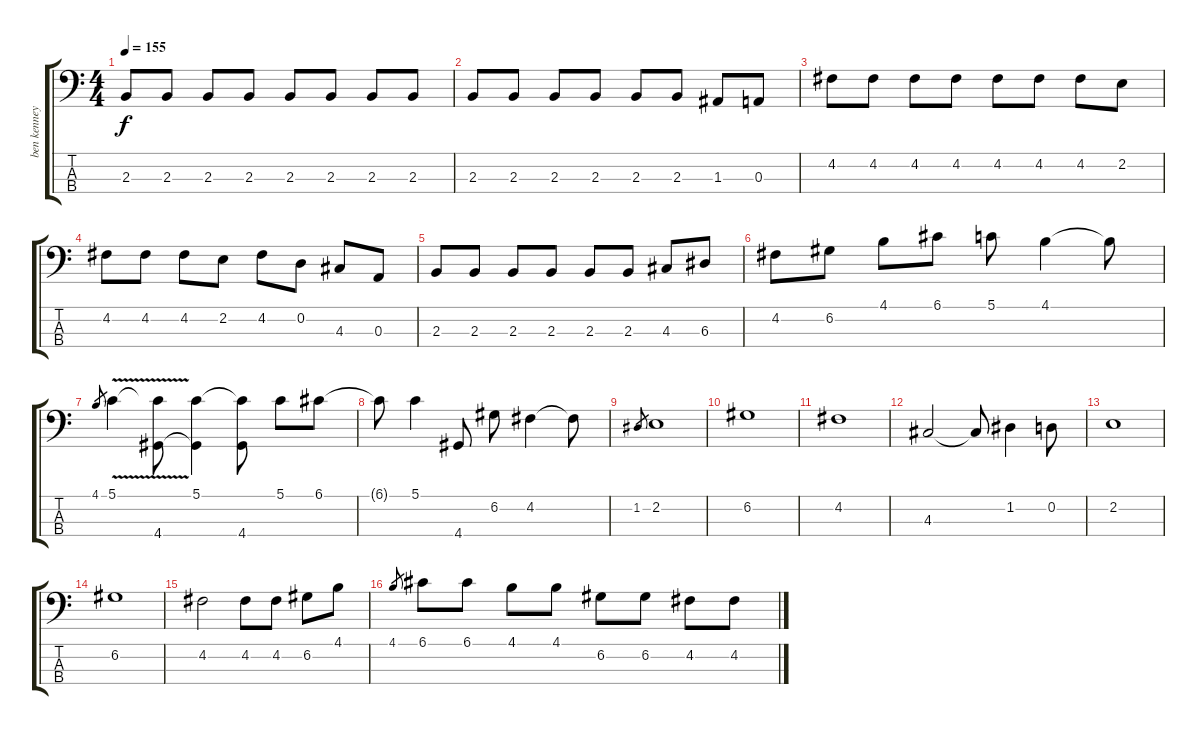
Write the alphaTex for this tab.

\track ("ben kenney" "ben kenney") {instrument electricbassfinger}
\staff {score tabs}
\tuning (G2 D2 A1 E1) {hide}
\ts (4 4)
\tempo 155
\clef f4
\ks c
2.3.8{dy f} 2.3.8 2.3.8 2.3.8 2.3.8 2.3.8 2.3.8 2.3.8 |
2.3.8 2.3.8 2.3.8 2.3.8 2.3.8 2.3.8 1.3.8 0.3.8 |
4.2.8 4.2.8 4.2.8 4.2.8 4.2.8 4.2.8 4.2.8 2.2.8 |
4.2.8 4.2.8 4.2.8 2.2.8 4.2.8 0.2.8 4.3.8 0.3.8 |
2.3.8 2.3.8 2.3.8 2.3.8 2.3.8 2.3.8 4.3.8 6.3.8 |
4.2.8 6.2.8 4.1.8 6.1.8 5.1.8 4.1.4 4.1{t}.8 |
4.1.8{gr} 5.1{v}.4 (5.1{t} 4.4).8 (5.1 4.4{t}).4 (5.1{t} 4.4).8 5.1.8 6.1.8 |
6.1{t}.8 5.1.4 4.4.8 6.2.8 4.2.4 4.2{t}.8 |
1.2.8{gr} 2.2.1 |
6.2.1 |
4.2.1 |
4.3.2 4.3{t}.8 1.2.4 0.2.8 |
2.2.1 |
6.2.1 |
4.2.2 4.2.8 4.2.8 6.2.8 4.1.8 |
4.1.8{gr} 6.1.8 6.1.8 4.1.8 4.1.8 6.2.8 6.2.8 4.2.8 4.2.8
